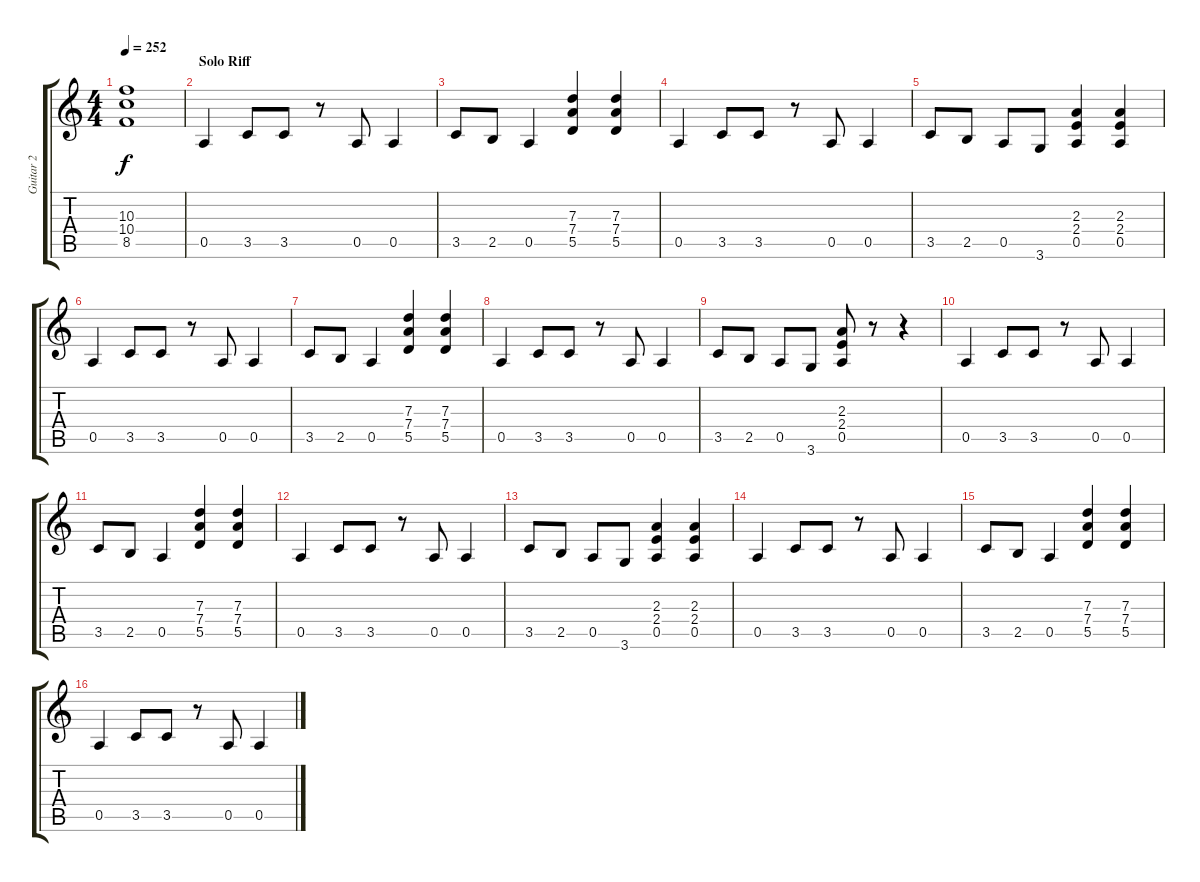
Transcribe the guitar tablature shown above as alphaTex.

\track ("Guitar 2" "Guitar 2") {instrument distortionguitar}
\staff {score tabs}
\tuning (E4 B3 G3 D3 A2 E2) {hide}
\ts (4 4)
\tempo 252
\clef g2
\ks c
(10.3 10.4 8.5).1{dy f} |
\section ("" "Solo Riff")
0.5.4 3.5.8 3.5.8 r.8 0.5.8 0.5.4 |
3.5.8 2.5.8 0.5.4 (7.3 7.4 5.5).4 (7.3 7.4 5.5).4 |
0.5.4 3.5.8 3.5.8 r.8 0.5.8 0.5.4 |
3.5.8 2.5.8 0.5.8 3.6.8 (2.3 2.4 0.5).4 (2.3 2.4 0.5).4 |
0.5.4 3.5.8 3.5.8 r.8 0.5.8 0.5.4 |
3.5.8 2.5.8 0.5.4 (7.3 7.4 5.5).4 (7.3 7.4 5.5).4 |
0.5.4 3.5.8 3.5.8 r.8 0.5.8 0.5.4 |
3.5.8 2.5.8 0.5.8 3.6.8 (2.3 2.4 0.5).8 r.8 r.4 |
0.5.4 3.5.8 3.5.8 r.8 0.5.8 0.5.4 |
3.5.8 2.5.8 0.5.4 (7.3 7.4 5.5).4 (7.3 7.4 5.5).4 |
0.5.4 3.5.8 3.5.8 r.8 0.5.8 0.5.4 |
3.5.8 2.5.8 0.5.8 3.6.8 (2.3 2.4 0.5).4 (2.3 2.4 0.5).4 |
0.5.4 3.5.8 3.5.8 r.8 0.5.8 0.5.4 |
3.5.8 2.5.8 0.5.4 (7.3 7.4 5.5).4 (7.3 7.4 5.5).4 |
0.5.4 3.5.8 3.5.8 r.8 0.5.8 0.5.4
